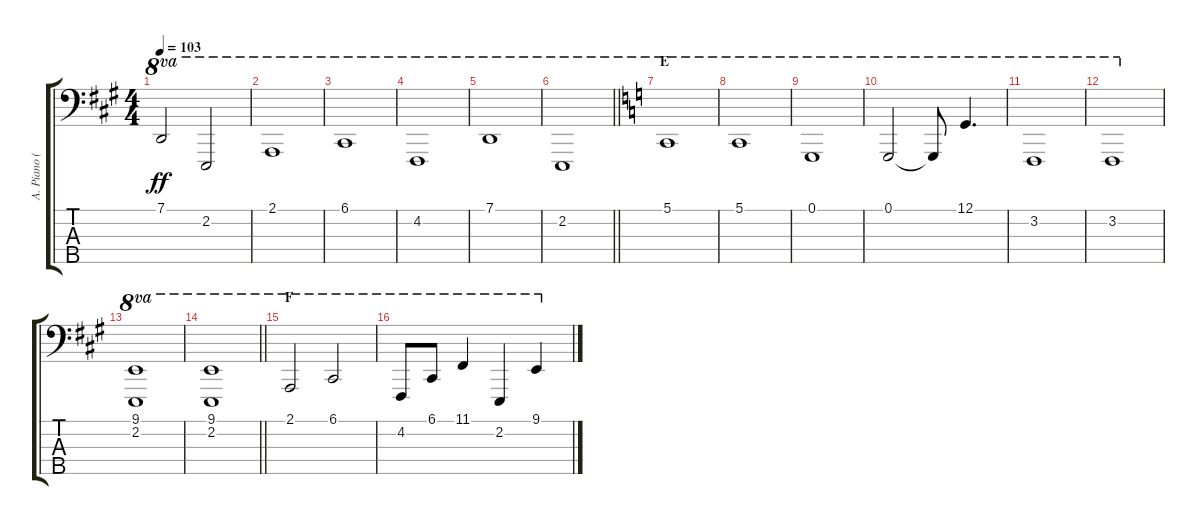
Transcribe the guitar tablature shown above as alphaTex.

\track ("A. Piano (Left Hand)" "A. Piano (") {instrument acousticgrandpiano}
\staff {score tabs}
\tuning (G2 D2 A1 E1 B0) {hide}
\ts (4 4)
\tempo 103
\clef f4
\ks a
7.1.2{ot 8va dy ff} 2.2.2{ot 8va} |
2.1.1{ot 8va} |
6.1.1{ot 8va} |
4.2.1{ot 8va} |
7.1.1{ot 8va} |
\barLineRight lightlight
2.2.1{ot 8va} |
\section ("" "E")
\ks c
5.1.1{ot 8va} |
5.1.1{ot 8va} |
0.1.1{ot 8va} |
0.1.2{ot 8va} 0.1{t}.8{ot 8va} 12.1.4{d ot 8va} |
3.2.1{ot 8va} |
3.2.1{ot 8va} |
\ks a
(9.1 2.2).1{ot 8va} |
\barLineRight lightlight
(9.1 2.2).1{ot 8va} |
\section ("" "F")
2.1.2{ot 8va} 6.1.2{ot 8va} |
4.2.8{ot 8va} 6.1.8{ot 8va} 11.1.4{ot 8va} 2.2.4{ot 8va} 9.1.4{ot 8va}
